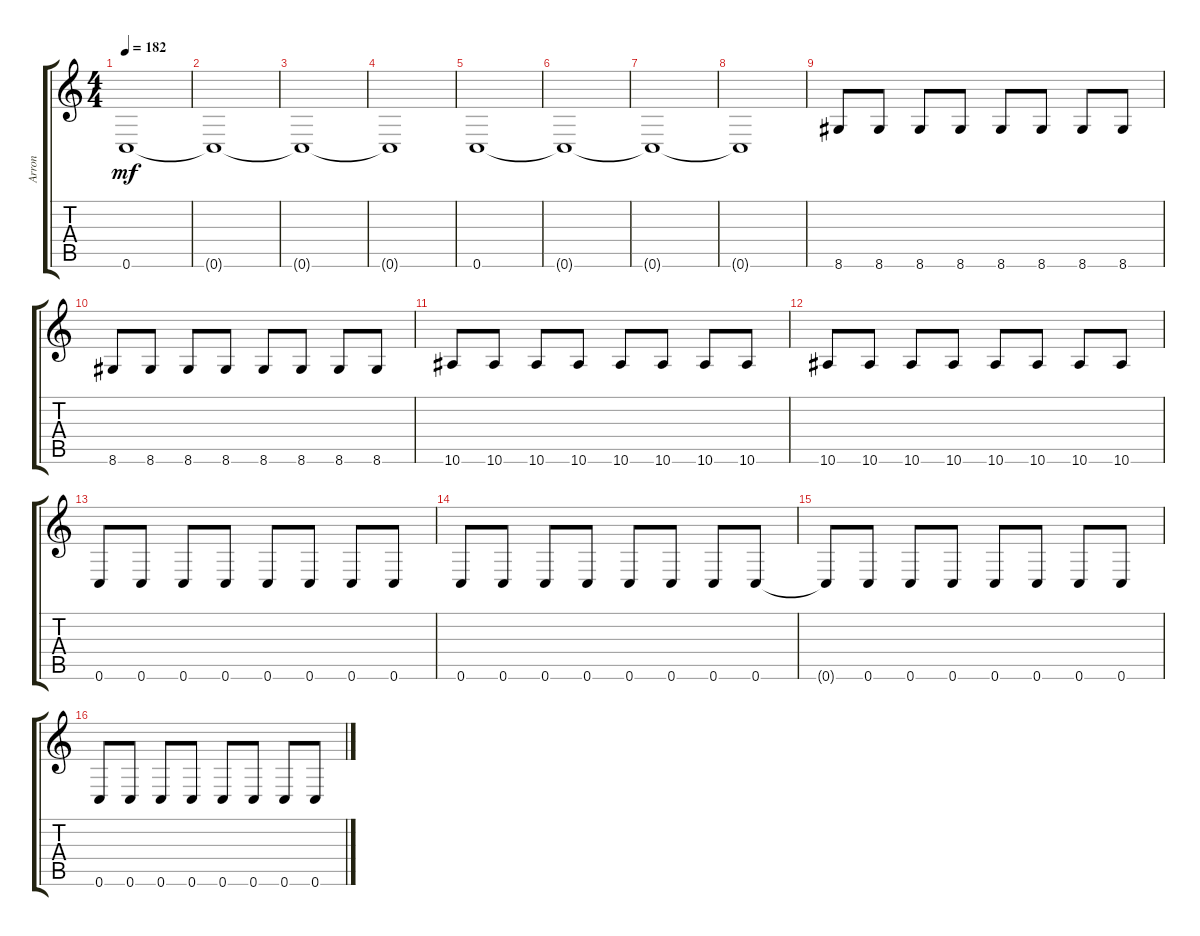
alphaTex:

\track ("Arron" "Arron") {instrument distortionguitar}
\staff {score tabs}
\tuning (D4 A3 F3 C3 G2 C2) {hide}
\ts (4 4)
\tempo 182
\clef g2
\ks c
0.6.1{dy mf} |
0.6{t}.1 |
0.6{t}.1 |
0.6{t}.1 |
0.6.1 |
0.6{t}.1 |
0.6{t}.1 |
0.6{t}.1 |
8.6.8 8.6.8 8.6.8 8.6.8 8.6.8 8.6.8 8.6.8 8.6.8 |
8.6.8 8.6.8 8.6.8 8.6.8 8.6.8 8.6.8 8.6.8 8.6.8 |
10.6.8 10.6.8 10.6.8 10.6.8 10.6.8 10.6.8 10.6.8 10.6.8 |
10.6.8 10.6.8 10.6.8 10.6.8 10.6.8 10.6.8 10.6.8 10.6.8 |
0.6.8 0.6.8 0.6.8 0.6.8 0.6.8 0.6.8 0.6.8 0.6.8 |
0.6.8 0.6.8 0.6.8 0.6.8 0.6.8 0.6.8 0.6.8 0.6.8 |
0.6{t}.8 0.6.8 0.6.8 0.6.8 0.6.8 0.6.8 0.6.8 0.6.8 |
0.6.8 0.6.8 0.6.8 0.6.8 0.6.8 0.6.8 0.6.8 0.6.8
